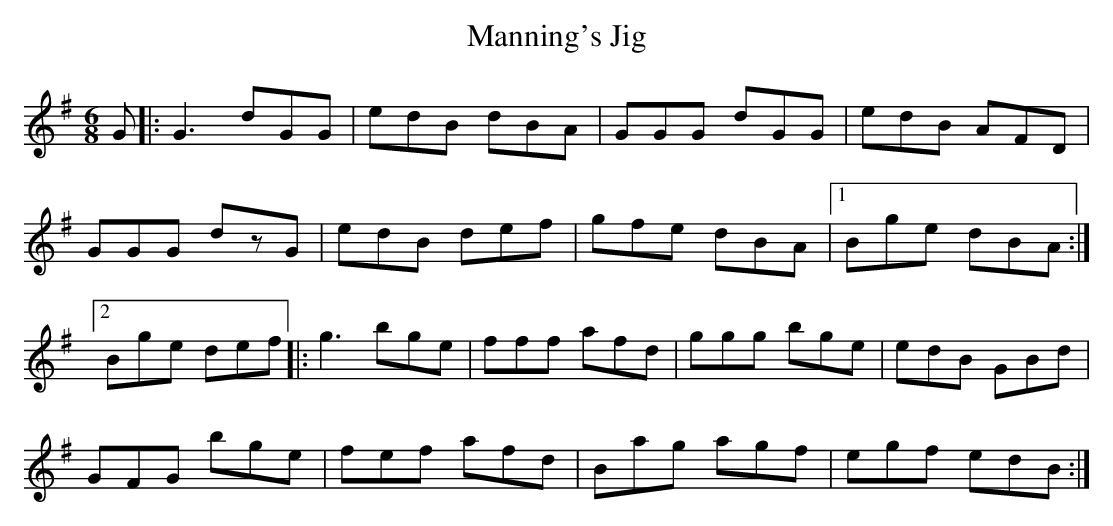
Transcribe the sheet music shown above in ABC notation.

X:1
T:Manning's Jig
M:6/8
K:G
G|:G3 dGG|edB dBA|GGG dGG|edB AFD|GGG dzG|edB def|gfe dBA|1Bge dBA:|2Bge def|:g3 bge|\
fff afd|ggg bge|edB GBd|*
GFG bge|fef afd|Bag agf|egf edB:|*
